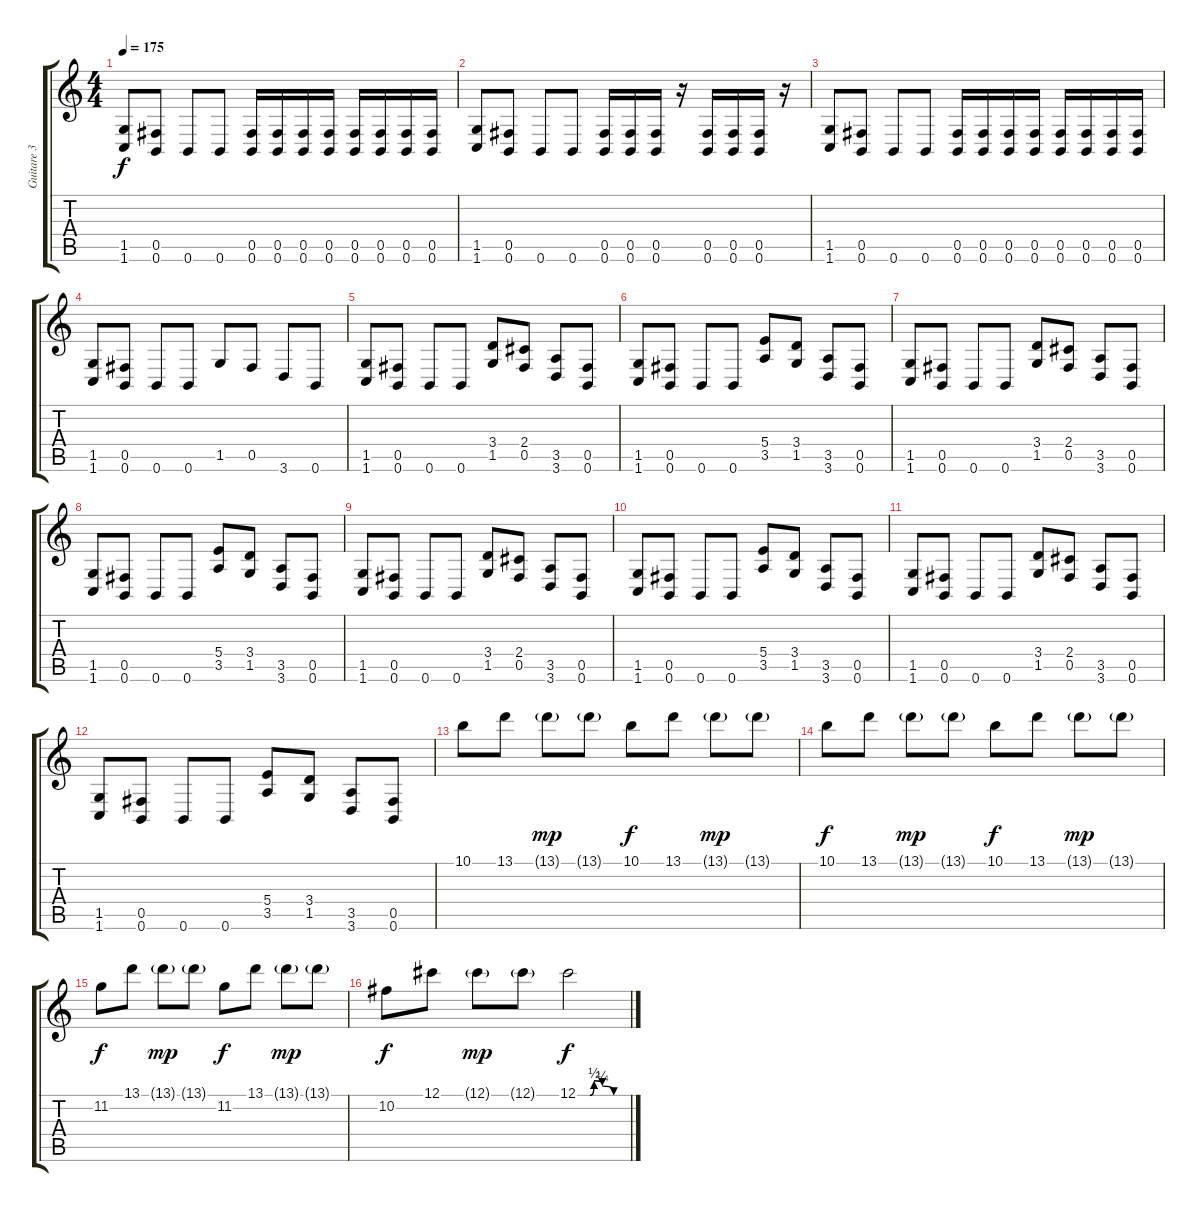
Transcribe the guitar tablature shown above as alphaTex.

\track ("Guitare 3" "Guitare 3") {instrument distortionguitar}
\staff {score tabs}
\tuning (Db4 Ab3 E3 B2 Gb2 B1) {hide}
\ts (4 4)
\tempo 175
\clef g2
\ks c
(1.5 1.6).8{dy f} (0.5 0.6).8 0.6.8 0.6.8 (0.5 0.6).16 (0.5 0.6).16 (0.5 0.6).16 (0.5 0.6).16 (0.5 0.6).16 (0.5 0.6).16 (0.5 0.6).16 (0.5 0.6).16 |
(1.5 1.6).8 (0.5 0.6).8 0.6.8 0.6.8 (0.5 0.6).16 (0.5 0.6).16 (0.5 0.6).16 r.16 (0.5 0.6).16 (0.5 0.6).16 (0.5 0.6).16 r.16 |
(1.5 1.6).8 (0.5 0.6).8 0.6.8 0.6.8 (0.5 0.6).16 (0.5 0.6).16 (0.5 0.6).16 (0.5 0.6).16 (0.5 0.6).16 (0.5 0.6).16 (0.5 0.6).16 (0.5 0.6).16 |
(1.5 1.6).8 (0.5 0.6).8 0.6.8 0.6.8 1.5.8 0.5.8 3.6.8 0.6.8 |
(1.5 1.6).8 (0.5 0.6).8 0.6.8 0.6.8 (3.4 1.5).8 (2.4 0.5).8 (3.5 3.6).8 (0.5 0.6).8 |
(1.5 1.6).8 (0.5 0.6).8 0.6.8 0.6.8 (5.4 3.5).8 (3.4 1.5).8 (3.5 3.6).8 (0.5 0.6).8 |
(1.5 1.6).8 (0.5 0.6).8 0.6.8 0.6.8 (3.4 1.5).8 (2.4 0.5).8 (3.5 3.6).8 (0.5 0.6).8 |
(1.5 1.6).8 (0.5 0.6).8 0.6.8 0.6.8 (5.4 3.5).8 (3.4 1.5).8 (3.5 3.6).8 (0.5 0.6).8 |
(1.5 1.6).8 (0.5 0.6).8 0.6.8 0.6.8 (3.4 1.5).8 (2.4 0.5).8 (3.5 3.6).8 (0.5 0.6).8 |
(1.5 1.6).8 (0.5 0.6).8 0.6.8 0.6.8 (5.4 3.5).8 (3.4 1.5).8 (3.5 3.6).8 (0.5 0.6).8 |
(1.5 1.6).8 (0.5 0.6).8 0.6.8 0.6.8 (3.4 1.5).8 (2.4 0.5).8 (3.5 3.6).8 (0.5 0.6).8 |
(1.5 1.6).8 (0.5 0.6).8 0.6.8 0.6.8 (5.4 3.5).8 (3.4 1.5).8 (3.5 3.6).8 (0.5 0.6).8 |
10.1.8 13.1.8 13.1{g}.8{dy mp} 13.1{g}.8 10.1.8{dy f} 13.1.8 13.1{g}.8{dy mp} 13.1{g}.8 |
10.1.8{dy f} 13.1.8 13.1{g}.8{dy mp} 13.1{g}.8 10.1.8{dy f} 13.1.8 13.1{g}.8{dy mp} 13.1{g}.8 |
11.2.8{dy f} 13.1.8 13.1{g}.8{dy mp} 13.1{g}.8 11.2.8{dy f} 13.1.8 13.1{g}.8{dy mp} 13.1{g}.8 |
10.2.8{dy f} 12.1.8 12.1{g}.8{dy mp} 12.1{g}.8 12.1{be (custom 0 0 15 0 20 2 30 1 44 0 60 0)}.2{dy f}
